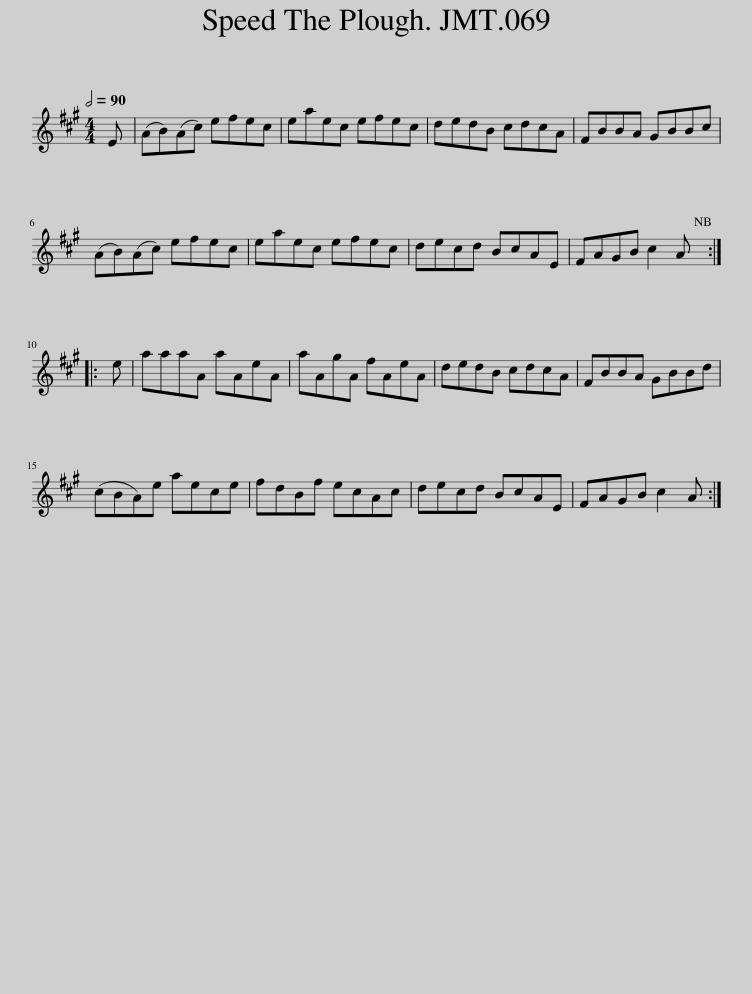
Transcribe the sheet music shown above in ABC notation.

X:1
L:1/8
Q:1/2=90
M:4/4
I:linebreak $
K:A
V:1 treble
V:1
 E | (AB)(Ac) efec | eaec efec | dedB cdcA | FBBA GBBc |$ %5
 (AB)(Ac) efec | eaec efec | decd BcAE | FAGB c2 A ::$ e | %10
 aaaA aAeA | aAgA fAeA | dedB cdcA | FBBA GBBd |$ (cBA)e aece | %15
 fdBf ecAc | decd BcAE | FAGB c2 A :| %18
